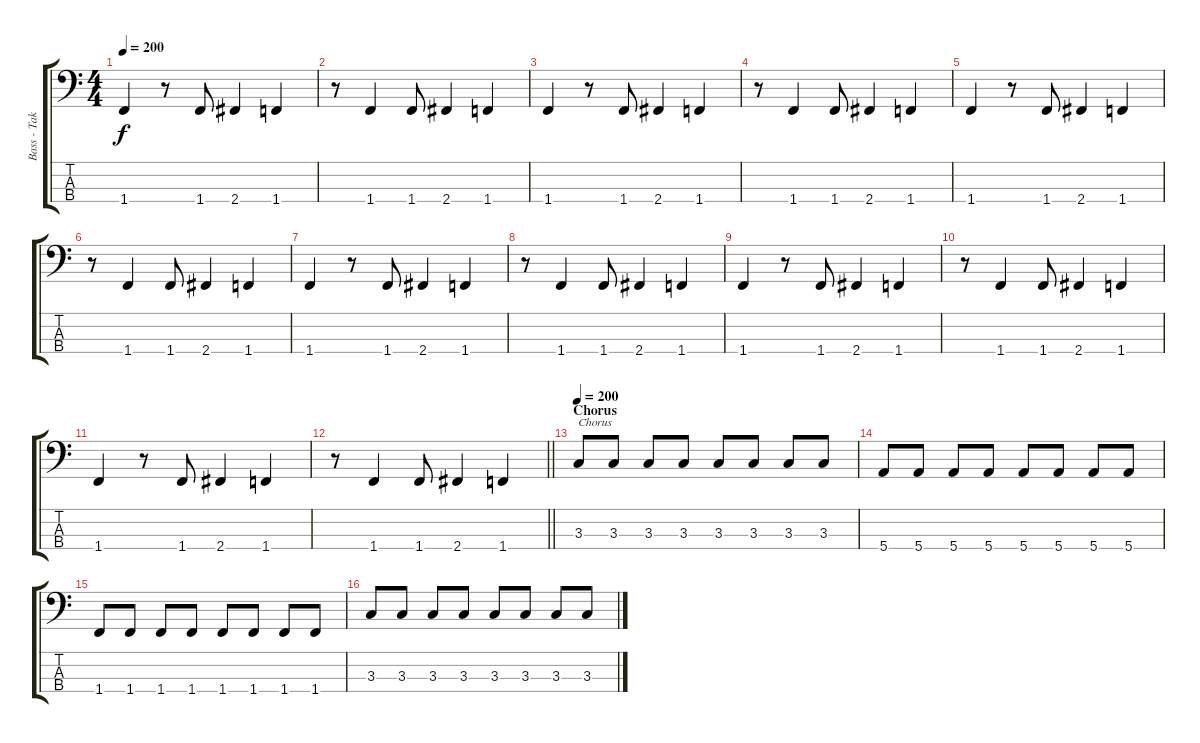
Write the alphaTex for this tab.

\track ("Bass - Takeshi" "Bass - Tak") {instrument electricbasspick}
\staff {score tabs}
\tuning (G2 D2 A1 E1) {hide}
\ts (4 4)
\tempo 200
\clef f4
\ks c
1.4.4{dy f} r.8 1.4.8 2.4.4 1.4.4 |
r.8 1.4.4 1.4.8 2.4.4 1.4.4 |
1.4.4 r.8 1.4.8 2.4.4 1.4.4 |
r.8 1.4.4 1.4.8 2.4.4 1.4.4 |
1.4.4 r.8 1.4.8 2.4.4 1.4.4 |
r.8 1.4.4 1.4.8 2.4.4 1.4.4 |
1.4.4 r.8 1.4.8 2.4.4 1.4.4 |
r.8 1.4.4 1.4.8 2.4.4 1.4.4 |
1.4.4 r.8 1.4.8 2.4.4 1.4.4 |
r.8 1.4.4 1.4.8 2.4.4 1.4.4 |
1.4.4 r.8 1.4.8 2.4.4 1.4.4 |
\barLineRight lightlight
r.8 1.4.4 1.4.8 2.4.4 1.4.4 |
\section ("" "Chorus")
\tempo 200
3.3.8{txt "Chorus"} 3.3.8 3.3.8 3.3.8 3.3.8 3.3.8 3.3.8 3.3.8 |
5.4.8 5.4.8 5.4.8 5.4.8 5.4.8 5.4.8 5.4.8 5.4.8 |
1.4.8 1.4.8 1.4.8 1.4.8 1.4.8 1.4.8 1.4.8 1.4.8 |
3.3.8 3.3.8 3.3.8 3.3.8 3.3.8 3.3.8 3.3.8 3.3.8
